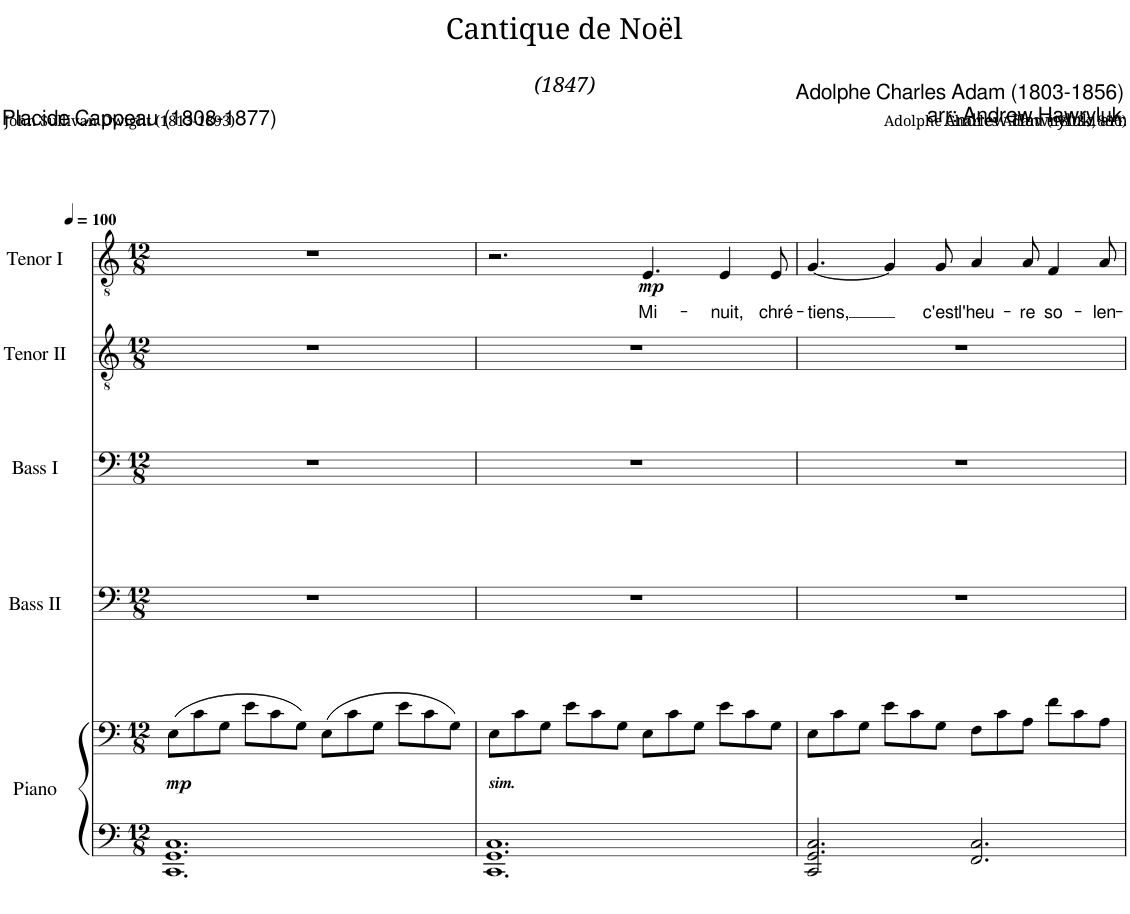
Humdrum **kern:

**kern	**kern	**dynam	**kern	**kern	**kern	**kern	**text	**dynam
*part5	*part5	*part5	*part4	*part3	*part2	*part1	*part1	*part1
*staff6	*staff5	*staff5/6	*staff4	*staff3	*staff2	*staff1	*staff1	*staff1
*I"Piano	*	*	*I"Bass II	*I"Bass I	*I"Tenor II	*I"Tenor I	*	*
*I'Pno	*	*	*	*	*	*	*	*
*clefF4	*clefF4	*	*clefF4	*clefF4	*clefGv2	*clefGv2	*	*
*k[]	*k[]	*	*k[]	*k[]	*k[]	*k[]	*	*
*M12/8	*M12/8	*	*M12/8	*M12/8	*M12/8	*M12/8	*	*
*MM100	*MM100	*	*MM100	*MM100	*MM100	*MM100	*	*
=1	=1	=1	=1	=1	=1	=1	=1	=1
*^	*	*	*	*	*	*	*	*
!	!	!	!LO:DY:b	!	!	!	!	!	!
1.GG 1.C	1.CC	(8E\L	mp	1.r	1.r	1.r	1.r	.	.
.	.	8c\	.	.	.	.	.	.	.
.	.	8G\J	.	.	.	.	.	.	.
.	.	8e\L	.	.	.	.	.	.	.
.	.	8c\	.	.	.	.	.	.	.
.	.	8G\J)	.	.	.	.	.	.	.
.	.	(8E\L	.	.	.	.	.	.	.
.	.	8c\	.	.	.	.	.	.	.
.	.	8G\J	.	.	.	.	.	.	.
.	.	8e\L	.	.	.	.	.	.	.
.	.	8c\	.	.	.	.	.	.	.
.	.	8G\J)	.	.	.	.	.	.	.
=2	=2	=2	=2	=2	=2	=2	=2	=2	=2
!	!	!LO:TX:b:Bi:t=sim.	!	!	!	!	!	!	!
1.GG 1.C	1.CC	8E\L	.	1.r	1.r	1.r	2.r	.	.
.	.	8c\	.	.	.	.	.	.	.
.	.	8G\J	.	.	.	.	.	.	.
.	.	8e\L	.	.	.	.	.	.	.
.	.	8c\	.	.	.	.	.	.	.
.	.	8G\J	.	.	.	.	.	.	.
!	!	!	!	!	!	!	!	!LO:LY:b	!LO:DY:b
.	.	8E\L	.	.	.	.	4.E/	Mi-	mp
.	.	8c\	.	.	.	.	.	.	.
.	.	8G\J	.	.	.	.	.	.	.
!	!	!	!	!	!	!	!	!LO:LY:b	!
.	.	8e\L	.	.	.	.	4E/	-nuit,	.
.	.	8c\	.	.	.	.	.	.	.
!	!	!	!	!	!	!	!	!LO:LY:b	!
.	.	8G\J	.	.	.	.	8E/	chré-	.
=3	=3	=3	=3	=3	=3	=3	=3	=3	=3
!	!	!	!	!	!	!	!	!LO:LY:b	!
2.GG/ 2.C/	2CC/	8E\L	.	1.r	1.r	1.r	[4.G/	-tiens,	.
.	.	8c\	.	.	.	.	.	.	.
.	.	8G\J	.	.	.	.	.	.	.
.	.	8e\L	.	.	.	.	4G/]	.	.
.	1ryy	8c\	.	.	.	.	.	.	.
!	!	!	!	!	!	!	!	!LO:LY:b	!
.	.	8G\J	.	.	.	.	8G/	c'est	.
!	!	!	!	!	!	!	!	!LO:LY:b	!
2.FF/ 2.C/	.	8F\L	.	.	.	.	4A/	l'heu-	.
.	.	8c\	.	.	.	.	.	.	.
!	!	!	!	!	!	!	!	!LO:LY:b	!
.	.	8A\J	.	.	.	.	8A/	-re	.
!	!	!	!	!	!	!	!	!LO:LY:b	!
.	.	8f\L	.	.	.	.	4F/	so-	.
.	.	8c\	.	.	.	.	.	.	.
!	!	!	!	!	!	!	!	!LO:LY:b	!
.	.	8A\J	.	.	.	.	8A/	-len-	.
*v	*v	*	*	*	*	*	*	*	*
=	=	=	=	=	=	=	=	=
*-	*-	*-	*-	*-	*-	*-	*-	*-
